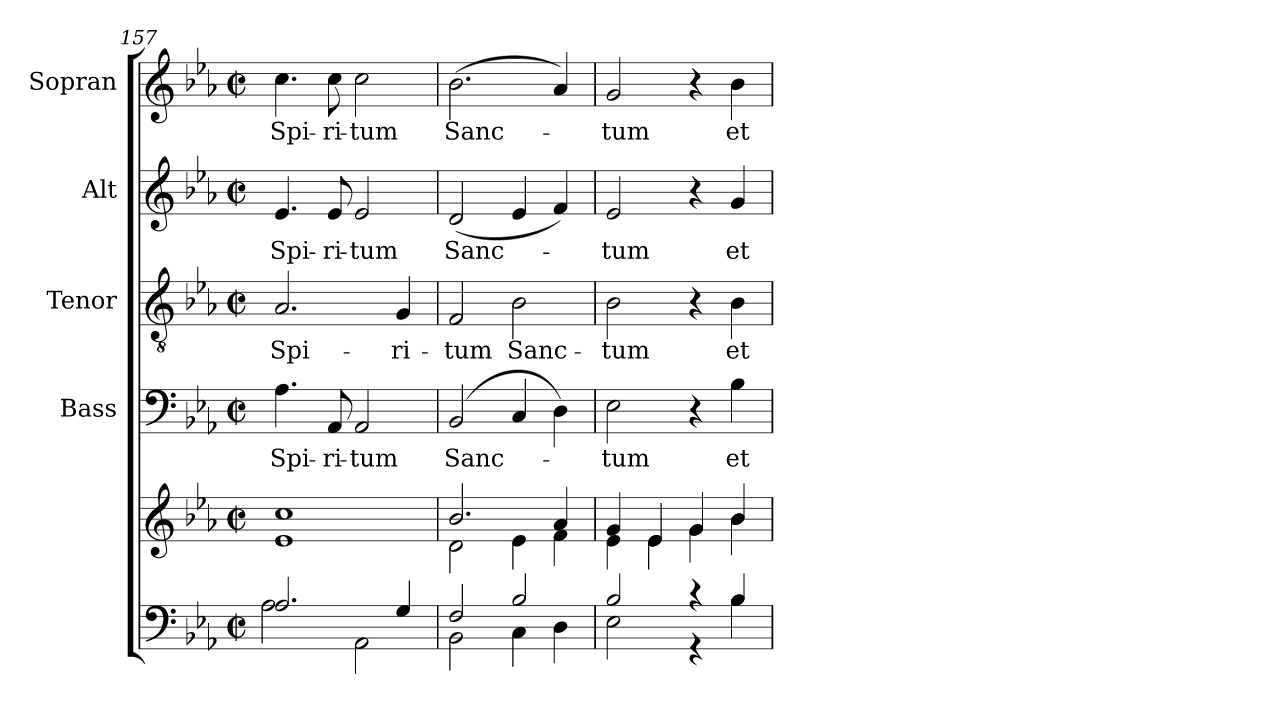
**kern	**kern	**kern	**text	**kern	**text	**kern	**text	**kern	**text
*part5	*part5	*part4	*part4	*part3	*part3	*part2	*part2	*part1	*part1
*staff6	*staff5	*staff4	*staff4	*staff3	*staff3	*staff2	*staff2	*staff1	*staff1
*	*	*I"Bass	*	*I"Tenor	*	*I"Alt	*	*I"Sopran	*
*	*	*I'B.	*	*I'T.	*	*I'A.	*	*I'S.	*
!!LO:LB:g=z
*clefF4	*clefG2	*clefF4	*	*clefGv2	*	*clefG2	*	*clefG2	*
*k[b-e-a-]	*k[b-e-a-]	*k[b-e-a-]	*	*k[b-e-a-]	*	*k[b-e-a-]	*	*k[b-e-a-]	*
*E-:	*E-:	*E-:	*	*E-:	*	*E-:	*	*E-:	*
*M2/2	*M2/2	*M2/2	*	*M2/2	*	*M2/2	*	*M2/2	*
*met(c|)	*met(c|)	*met(c|)	*	*met(c|)	*	*met(c|)	*	*met(c|)	*
=157	=157	=157	=157	=157	=157	=157	=157	=157	=157
*^	*^	*	*	*	*	*	*	*	*
!	!	!	!	!	!LO:LY:b	!	!LO:LY:b	!	!LO:LY:b	!	!LO:LY:b
2.A-/	2A-\	1cc	1e-	4.A-\	Spi-	2.A-/	Spi-	4.e-/	Spi-	4.cc\	Spi-
!	!	!	!	!	!LO:LY:b	!	!	!	!LO:LY:b	!	!LO:LY:b
.	.	.	.	8AA-/	-ri-	.	.	8e-/	-ri-	8cc\	-ri-
!	!	!	!	!	!LO:LY:b	!	!	!	!LO:LY:b	!	!LO:LY:b
.	2AA-\	.	.	2AA-/	-tum	.	.	2e-/	-tum	2cc\	-tum
!	!	!	!	!	!	!	!LO:LY:b	!	!	!	!
4G/	.	.	.	.	.	4G/	-ri-	.	.	.	.
=158	=158	=158	=158	=158	=158	=158	=158	=158	=158	=158	=158
!	!	!	!	!	!LO:LY:b	!	!LO:LY:b	!	!LO:LY:b	!	!LO:LY:b
2F/	2BB-\	2.b-/	2d\	(2BB-/	Sanc-	2F/	-tum	(<2d/	Sanc-	(>2.b-\	Sanc-
!	!	!	!	!	!	!	!LO:LY:b	!	!	!	!
2B-/	4C\	.	4e-\	4C/	.	2B-\	Sanc-	4e-/	.	.	.
.	4D\	4a-/	4f\	4D\)	.	.	.	4f/)	.	4a-/)	.
=159	=159	=159	=159	=159	=159	=159	=159	=159	=159	=159	=159
!	!	!	!	!	!LO:LY:b	!	!LO:LY:b	!	!LO:LY:b	!	!LO:LY:b
2B-/	2E-\	4g/	4e-\	2E-\	-tum	2B-\	-tum	2e-/	-tum	2g/	-tum
.	.	4e-/	4e-\	.	.	.	.	.	.	.	.
4r	4r	4g/	4g\	4r	.	4r	.	4r	.	4r	.
!	!	!	!	!	!LO:LY:b	!	!LO:LY:b	!	!LO:LY:b	!	!LO:LY:b
4B-/	4B-\	4b-/	4b-\	4B-\	et	4B-\	et	4g/	et	4b-\	et
*v	*v	*	*	*	*	*	*	*	*	*	*
*	*v	*v	*	*	*	*	*	*	*	*
=	=	=	=	=	=	=	=	=	=
*-	*-	*-	*-	*-	*-	*-	*-	*-	*-
